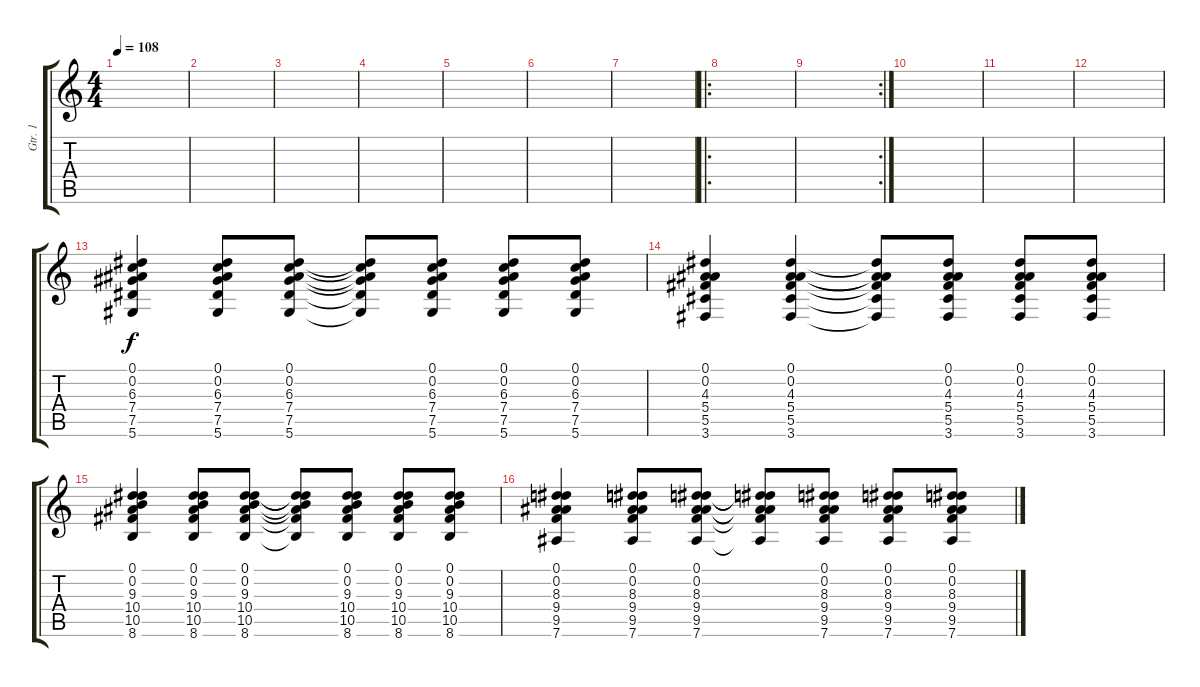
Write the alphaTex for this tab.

\track ("Gtr. 1" "Gtr. 1") {instrument acousticguitarnylon}
\staff {score tabs}
\tuning (Eb4 Bb3 Gb3 Db3 Ab2 Eb2) {hide}
\ts (4 4)
\tempo 108
\clef g2
\ks c
|
|
|
|
|
|
|
\ro
|
\rc 2
|
|
|
|
(0.1 0.2 6.3 7.4 7.5 5.6).4 (0.1 0.2 6.3 7.4 7.5 5.6).8 (0.1 0.2 6.3 7.4 7.5 5.6).8 (0.1{t} 0.2{t} 6.3{t} 7.4{t} 7.5{t} 5.6{t}).8 (0.1 0.2 6.3 7.4 7.5 5.6).8 (0.1 0.2 6.3 7.4 7.5 5.6).8 (0.1 0.2 6.3 7.4 7.5 5.6).8 |
(0.1 0.2 4.3 5.4 5.5 3.6).4 (0.1 0.2 4.3 5.4 5.5 3.6).4 (0.1{t} 0.2{t} 4.3{t} 5.4{t} 5.5{t} 3.6{t}).8 (0.1 0.2 4.3 5.4 5.5 3.6).8 (0.1 0.2 4.3 5.4 5.5 3.6).8 (0.1 0.2 4.3 5.4 5.5 3.6).8 |
(0.1 0.2 9.3 10.4 10.5 8.6).4 (0.1 0.2 9.3 10.4 10.5 8.6).8 (0.1 0.2 9.3 10.4 10.5 8.6).8 (0.1{t} 0.2{t} 9.3{t} 10.4{t} 10.5{t} 8.6{t}).8 (0.1 0.2 9.3 10.4 10.5 8.6).8 (0.1 0.2 9.3 10.4 10.5 8.6).8 (0.1 0.2 9.3 10.4 10.5 8.6).8 |
(0.1 0.2 8.3 9.4 9.5 7.6).4 (0.1 0.2 8.3 9.4 9.5 7.6).8 (0.1 0.2 8.3 9.4 9.5 7.6).8 (0.1{t} 0.2{t} 8.3{t} 9.4{t} 9.5{t} 7.6{t}).8 (0.1 0.2 8.3 9.4 9.5 7.6).8 (0.1 0.2 8.3 9.4 9.5 7.6).8 (0.1 0.2 8.3 9.4 9.5 7.6).8
